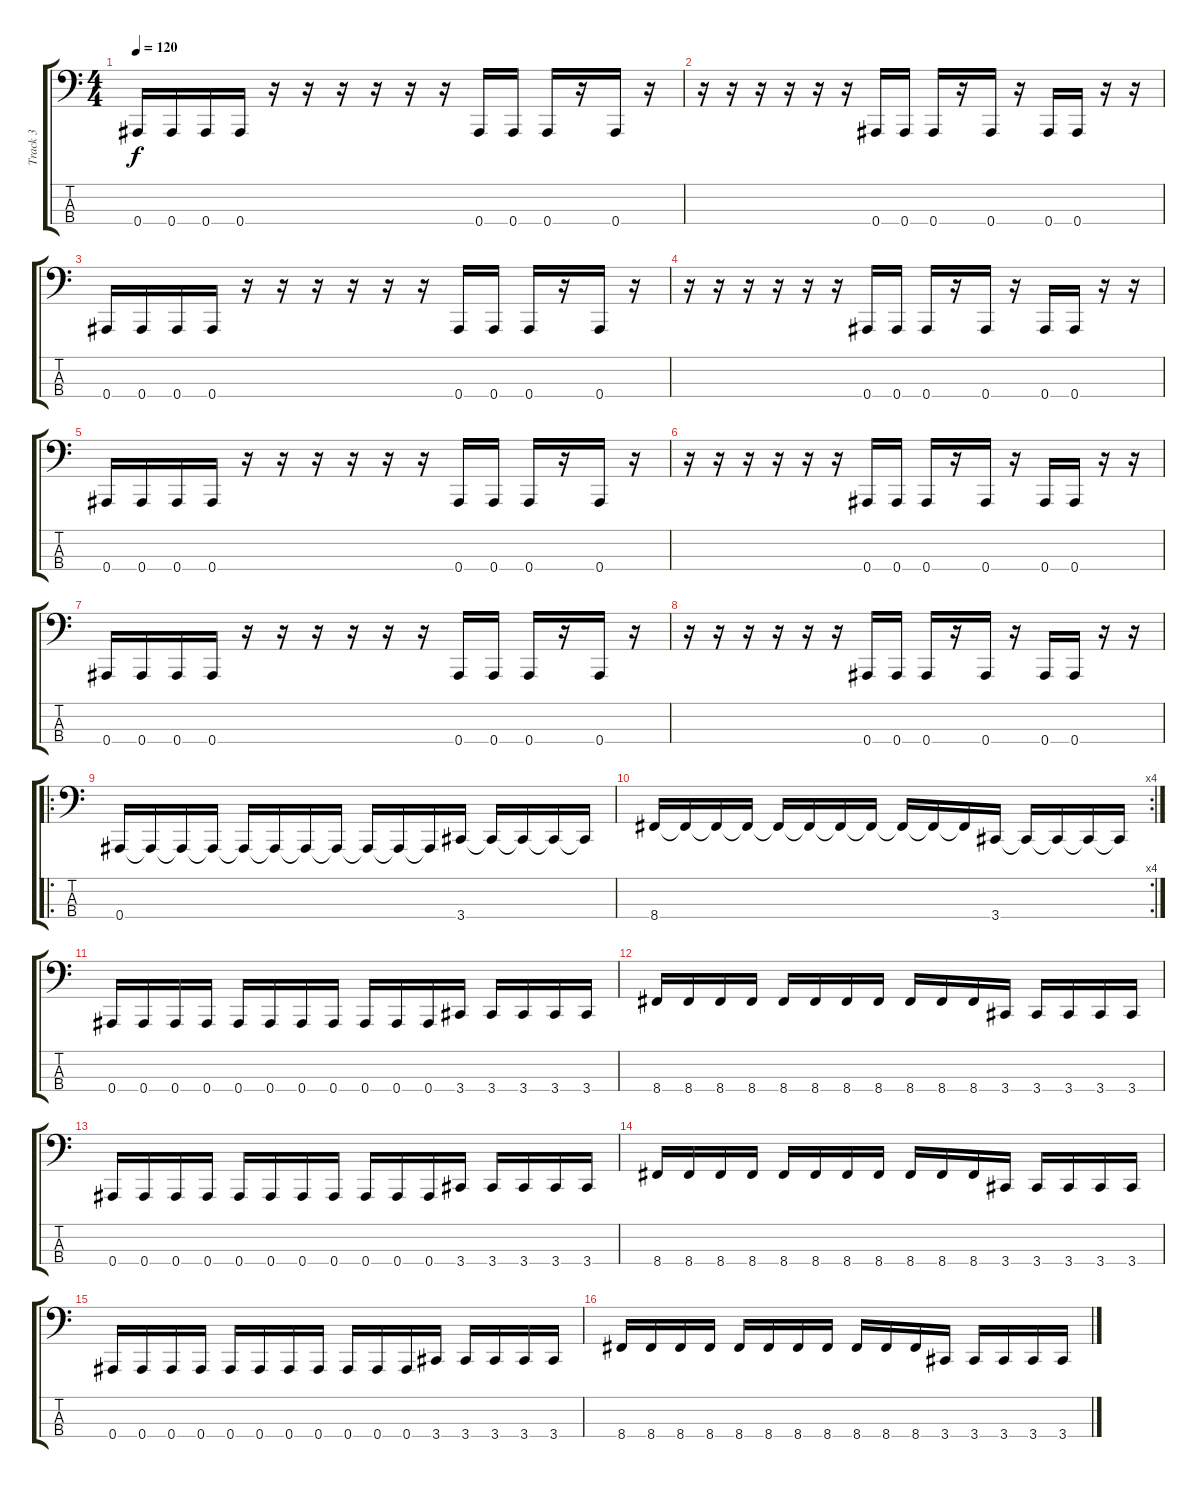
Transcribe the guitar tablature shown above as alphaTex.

\track ("Track 3" "Track 3") {instrument electricbasspick}
\staff {score tabs}
\tuning (Eb2 Bb1 F1 Bb0) {hide}
\ts (4 4)
\tempo 120
\clef f4
\ks c
0.4.16{dy f} 0.4.16 0.4.16 0.4.16 r.16 r.16 r.16 r.16 r.16 r.16 0.4.16 0.4.16 0.4.16 r.16 0.4.16 r.16 |
r.16 r.16 r.16 r.16 r.16 r.16 0.4.16 0.4.16 0.4.16 r.16 0.4.16 r.16 0.4.16 0.4.16 r.16 r.16 |
0.4.16 0.4.16 0.4.16 0.4.16 r.16 r.16 r.16 r.16 r.16 r.16 0.4.16 0.4.16 0.4.16 r.16 0.4.16 r.16 |
r.16 r.16 r.16 r.16 r.16 r.16 0.4.16 0.4.16 0.4.16 r.16 0.4.16 r.16 0.4.16 0.4.16 r.16 r.16 |
0.4.16 0.4.16 0.4.16 0.4.16 r.16 r.16 r.16 r.16 r.16 r.16 0.4.16 0.4.16 0.4.16 r.16 0.4.16 r.16 |
r.16 r.16 r.16 r.16 r.16 r.16 0.4.16 0.4.16 0.4.16 r.16 0.4.16 r.16 0.4.16 0.4.16 r.16 r.16 |
0.4.16 0.4.16 0.4.16 0.4.16 r.16 r.16 r.16 r.16 r.16 r.16 0.4.16 0.4.16 0.4.16 r.16 0.4.16 r.16 |
r.16 r.16 r.16 r.16 r.16 r.16 0.4.16 0.4.16 0.4.16 r.16 0.4.16 r.16 0.4.16 0.4.16 r.16 r.16 |
\ro
0.4.16 0.4{t}.16 0.4{t}.16 0.4{t}.16 0.4{t}.16 0.4{t}.16 0.4{t}.16 0.4{t}.16 0.4{t}.16 0.4{t}.16 0.4{t}.16 3.4.16 3.4{t}.16 3.4{t}.16 3.4{t}.16 3.4{t}.16 |
\rc 4
8.4.16 8.4{t}.16 8.4{t}.16 8.4{t}.16 8.4{t}.16 8.4{t}.16 8.4{t}.16 8.4{t}.16 8.4{t}.16 8.4{t}.16 8.4{t}.16 3.4.16 3.4{t}.16 3.4{t}.16 3.4{t}.16 3.4{t}.16 |
0.4.16 0.4.16 0.4.16 0.4.16 0.4.16 0.4.16 0.4.16 0.4.16 0.4.16 0.4.16 0.4.16 3.4.16 3.4.16 3.4.16 3.4.16 3.4.16 |
8.4.16 8.4.16 8.4.16 8.4.16 8.4.16 8.4.16 8.4.16 8.4.16 8.4.16 8.4.16 8.4.16 3.4.16 3.4.16 3.4.16 3.4.16 3.4.16 |
0.4.16 0.4.16 0.4.16 0.4.16 0.4.16 0.4.16 0.4.16 0.4.16 0.4.16 0.4.16 0.4.16 3.4.16 3.4.16 3.4.16 3.4.16 3.4.16 |
8.4.16 8.4.16 8.4.16 8.4.16 8.4.16 8.4.16 8.4.16 8.4.16 8.4.16 8.4.16 8.4.16 3.4.16 3.4.16 3.4.16 3.4.16 3.4.16 |
0.4.16 0.4.16 0.4.16 0.4.16 0.4.16 0.4.16 0.4.16 0.4.16 0.4.16 0.4.16 0.4.16 3.4.16 3.4.16 3.4.16 3.4.16 3.4.16 |
8.4.16 8.4.16 8.4.16 8.4.16 8.4.16 8.4.16 8.4.16 8.4.16 8.4.16 8.4.16 8.4.16 3.4.16 3.4.16 3.4.16 3.4.16 3.4.16
